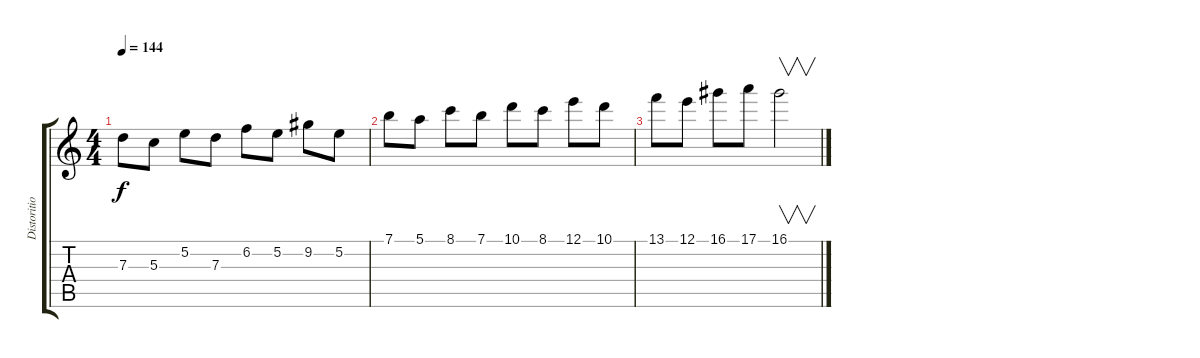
\track ("Distorition Guitar" "Distoritio") {instrument distortionguitar}
\staff {score tabs}
\tuning (E4 B3 G3 D3 A2 E2) {hide}
\ts (4 4)
\tempo 144
\clef g2
\ks c
7.3.8{dy f} 5.3.8 5.2.8 7.3.8 6.2.8 5.2.8 9.2.8 5.2.8 |
7.1.8 5.1.8 8.1.8 7.1.8 10.1.8 8.1.8 12.1.8 10.1.8 |
13.1.8 12.1.8 16.1.8 17.1.8 16.1.2{v}
